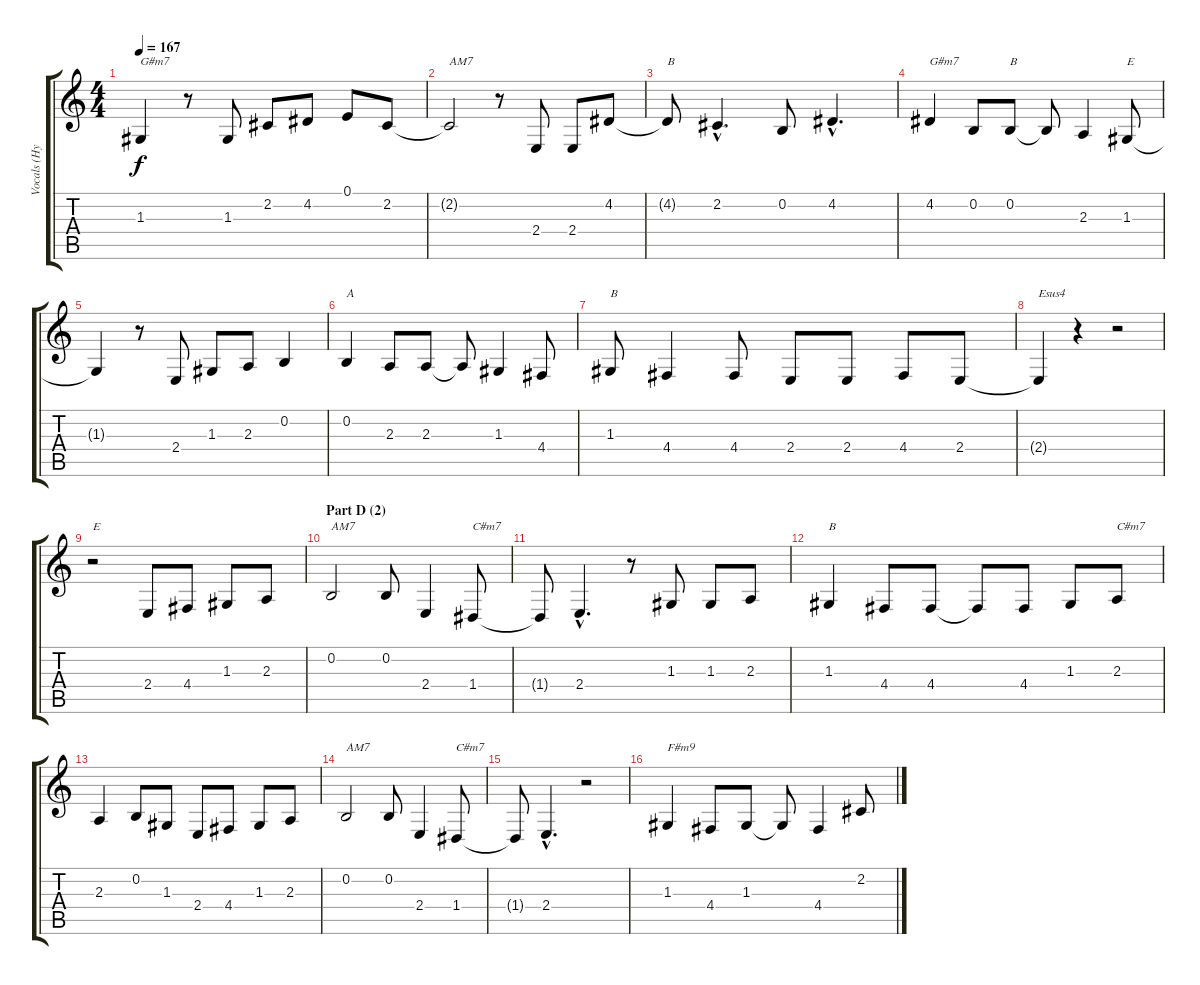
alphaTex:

\track ("Vocals (Hyde)" "Vocals (Hy") {instrument altosax}
\staff {score tabs}
\tuning (E4 B3 G3 D3 A2 E2) {hide}
\ts (4 4)
\tempo 167
\clef g2
\ks c
1.3{t}.4{txt "G#m7" dy f} r.8 1.3.8 2.2.8 4.2.8 0.1.8 2.2.8 |
2.2{t}.2{txt "AM7"} r.8 2.4.8 2.4.8 4.2.8 |
4.2{t}.8{txt "B"} 2.2{hac}.4{d} 0.2.8 4.2{hac}.4{d} |
4.2.4{txt "G#m7"} 0.2.8 0.2.8{txt "B"} 0.2{t}.8 2.3.4 1.3.8{txt "E"} |
1.3{t}.4 r.8 2.4.8 1.3.8 2.3.8 0.2.4 |
0.2.4{txt "A"} 2.3.8 2.3.8 2.3{t}.8 1.3.4 4.4.8 |
1.3.8{txt "B"} 4.4.4 4.4.8 2.4.8 2.4.8 4.4.8 2.4.8 |
2.4{t}.4{txt "Esus4"} r.4 r.2 |
r.2{txt "E"} 2.4.8 4.4.8 1.3.8 2.3.8 |
\section ("" "Part D (2)")
0.2.2{txt "AM7"} 0.2.8 2.4.4 1.4.8{txt "C#m7"} |
1.4{t}.8 2.4{hac}.4{d} r.8 1.3.8 1.3.8 2.3.8 |
1.3.4{txt "B"} 4.4.8 4.4.8 4.4{t}.8 4.4.8 1.3.8 2.3.8{txt "C#m7"} |
2.3.4 0.2.8 1.3.8 2.4.8 4.4.8 1.3.8 2.3.8 |
0.2.2{txt "AM7"} 0.2.8 2.4.4 1.4.8{txt "C#m7"} |
1.4{t}.8 2.4{hac}.4{d} r.2 |
1.3.4{txt "F#m9"} 4.4.8 1.3.8 1.3{t}.8 4.4.4 2.2.8
